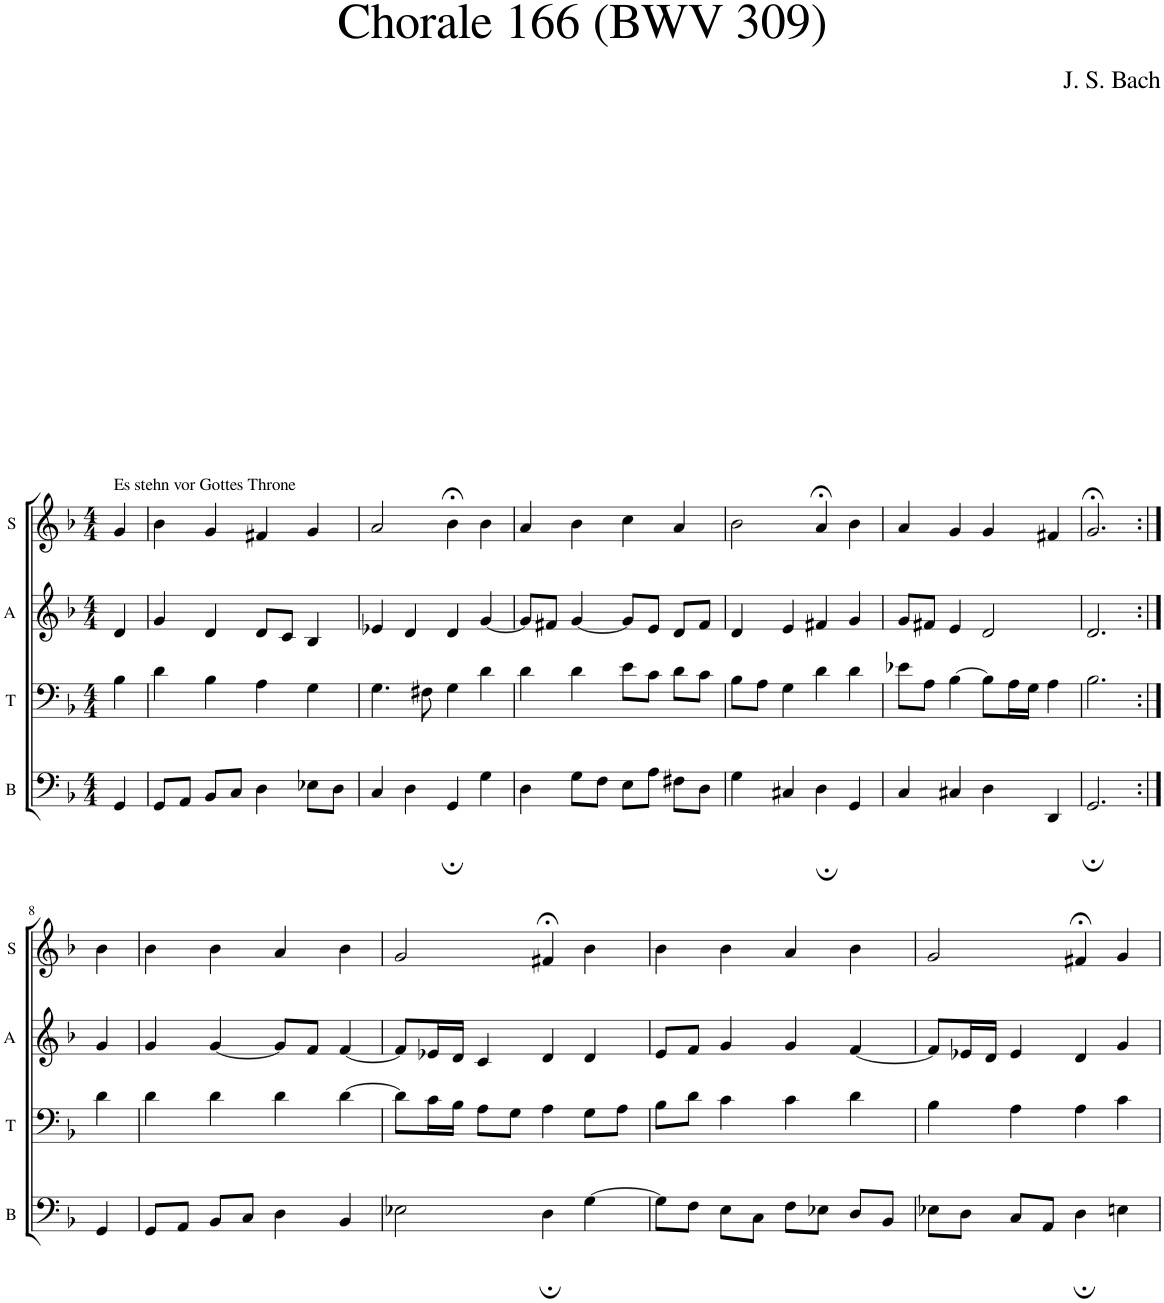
**kern	**kern	**kern	**kern
*part4	*part3	*part2	*part1
*staff4	*staff3	*staff2	*staff1
*I"B	*I"T	*I"A	*I"S
*I'B	*I'T	*I'A	*I'S
*clefF4	*clefF4	*clefG2	*clefG2
*k[b-]	*k[b-]	*k[b-]	*k[b-]
*M4/4	*M4/4	*M4/4	*M4/4
=1	=1	=1	=1
!	!	!	!LO:TX:a:t=Es stehn vor Gottes Throne
4GG/	4B-\	4d/	4g/
=2	=2	=2	=2
8GG/L	4d\	4g/	4b-\
8AA/J	.	.	.
8BB-/L	4B-\	4d/	4g/
8C/J	.	.	.
4D\	4A\	8d/L	4f#X/
.	.	8c/J	.
8E-X\L	4G\	4B-/	4g/
8D\J	.	.	.
=3	=3	=3	=3
4C/	4.G\	4e-X/	2a/
4D\	.	4d/	.
.	8F#X\	.	.
4GG;/	4G\	4d/	4b-;<\
4G\	4d\	[4g/	4b-\
=4	=4	=4	=4
4D\	4d\	8g/L]	4a/
.	.	8f#X/J	.
8G\L	4d\	[4g/	4b-\
8F\J	.	.	.
8E\L	8e\L	8g/L]	4cc\
8A\J	8c\J	8e/J	.
8F#X\L	8d\L	8d/L	4a/
8D\J	8c\J	8f#/J	.
=5	=5	=5	=5
4G\	8B-\L	4d/	2b-\
.	8A\J	.	.
4C#X/	4G\	4e/	.
4D;\	4d\	4f#X/	4a;</
4GG/	4d\	4g/	4b-\
=6	=6	=6	=6
4C/	8e-X\L	8g/L	4a/
.	8A\J	8f#X/J	.
4C#X/	[4B-\	4e/	4g/
4D\	8B-\L]	2d/	4g/
.	16A\L	.	.
.	16G\JJ	.	.
4DD/	4A\	.	4f#X/
=7	=7	=7	=7
2.GG;/	2.B-\	2.d/	2.g;</
!!LO:LB:g=z
=8:|!	=8:|!	=8:|!	=8:|!
4GG/	4d\	4g/	4b-\
=9	=9	=9	=9
8GG/L	4d\	4g/	4b-\
8AA/J	.	.	.
8BB-/L	4d\	[4g/	4b-\
8C/J	.	.	.
4D\	4d\	8g/L]	4a/
.	.	8f/J	.
4BB-/	[4d\	[4f/	4b-\
=10	=10	=10	=10
2E-X\	8d\L]	8f/L]	2g/
.	16c\L	16e-X/L	.
.	16B-\JJ	16d/JJ	.
.	8A\L	4c/	.
.	8G\J	.	.
4D;\	4A\	4d/	4f#X;</
[4G\	8G\L	4d/	4b-\
.	8A\J	.	.
=11	=11	=11	=11
8G\L]	8B-\L	8e/L	4b-\
8F\J	8d\J	8f/J	.
8E\L	4c\	4g/	4b-\
8C\J	.	.	.
8F\L	4c\	4g/	4a/
8E-X\J	.	.	.
8D/L	4d\	[4f/	4b-\
8BB-/J	.	.	.
=12	=12	=12	=12
8E-X\L	4B-\	8f/L]	2g/
8D\J	.	16e-X/L	.
.	.	16d/JJ	.
8C/L	4A\	4e-/	.
8AA/J	.	.	.
4D;\	4A\	4d/	4f#X;</
4En\	4c\	4g/	4g/
=	=	=	=
*-	*-	*-	*-
